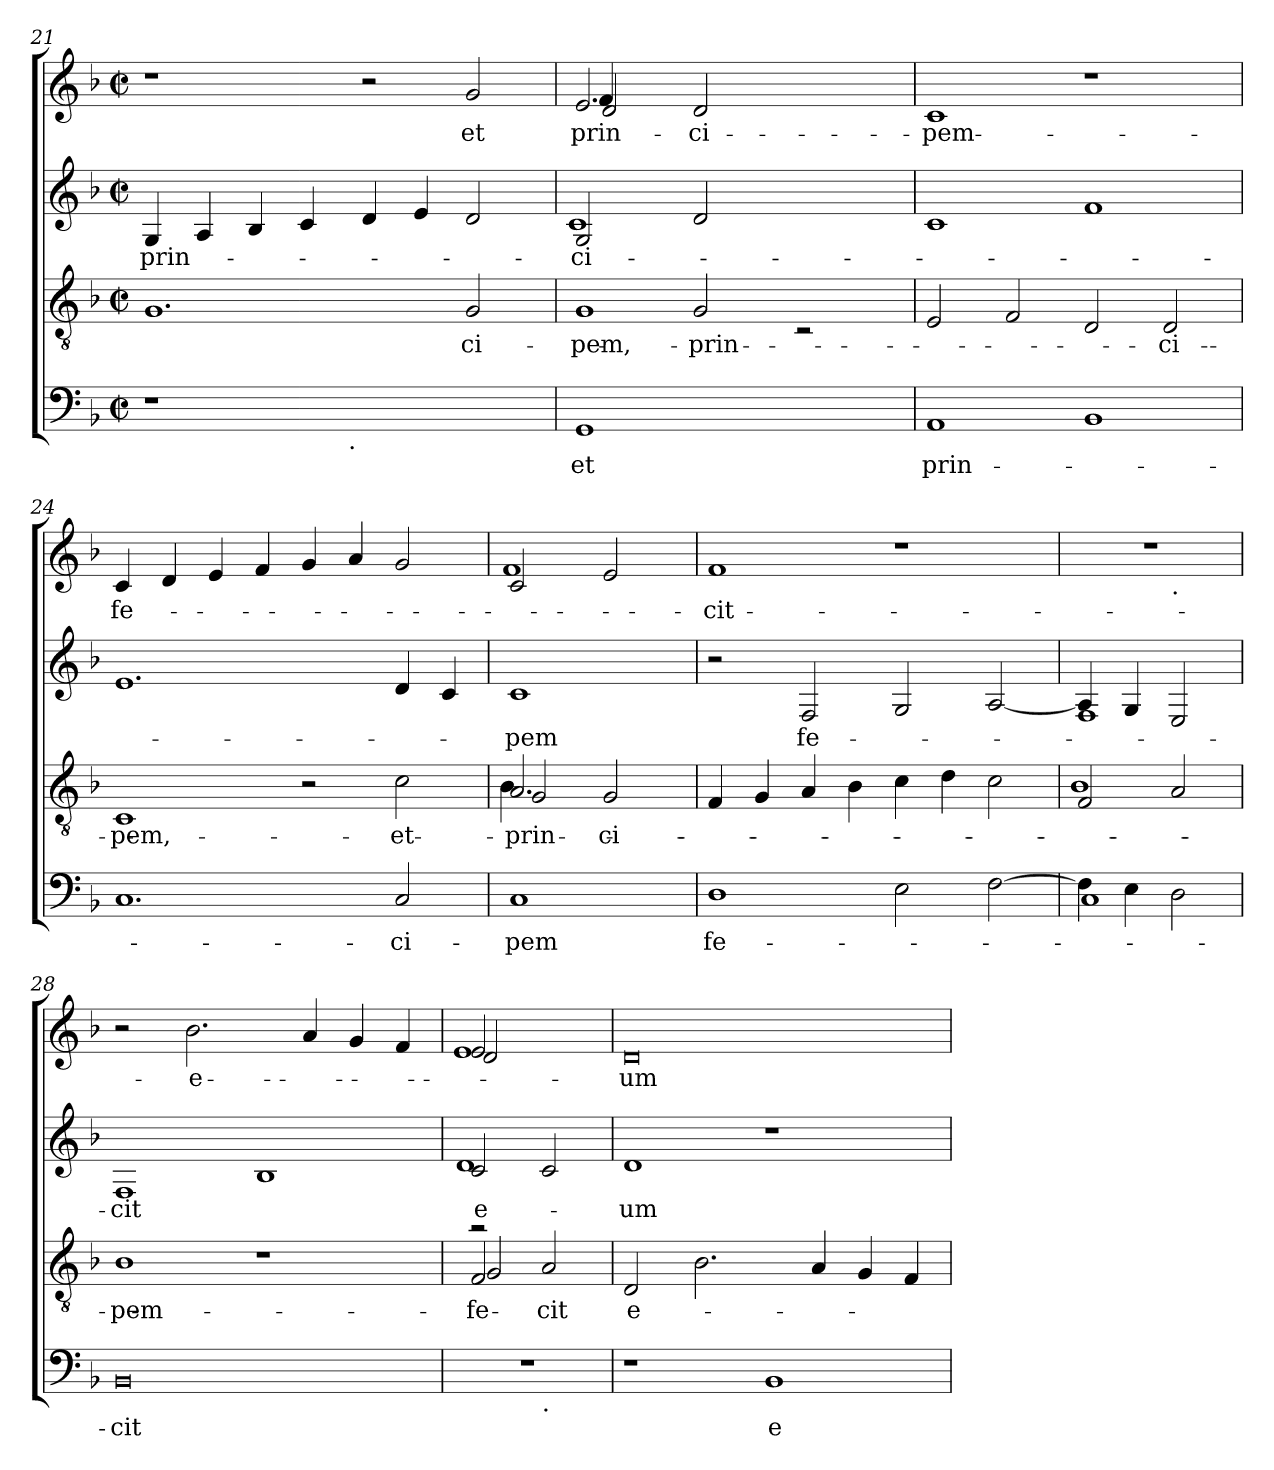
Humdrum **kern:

**kern	**text	**kern	**text	**kern	**text	**kern	**text
*part4	*part4	*part3	*part3	*part2	*part2	*part1	*part1
*staff4	*staff4	*staff3	*staff3	*staff2	*staff2	*staff1	*staff1
*clefF4	*	*clefGv2	*	*clefG2	*	*clefG2	*
*k[b-]	*	*k[b-]	*	*k[b-]	*	*k[b-]	*
*F:	*	*F:	*	*F:	*	*F:	*
*M2/2	*	*M2/2	*	*M2/2	*	*M2/2	*
*met(c|)	*	*met(c|)	*	*met(c|)	*	*met(c|)	*
=21	=21	=21	=21	=21	=21	=21	=21
!	!	!	!	!	!LO:LY:b	!	!
*^	*	*	*	*	*	*	*
1r	2ryy	.	1.G	.	4G/	prin-	1r	.
.	.	.	.	.	4A/	.	.	.
.	4...ryy	.	.	.	4B-/	.	.	.
.	.	.	.	.	4c/	.	.	.
!	!LO:TX:b:t=.	!	!	!	!	!	!	!
.	1ryy	.	.	.	.	.	.	.
1ryy	.	.	.	.	4d/	.	2r	.
.	.	.	.	.	4e/	.	.	.
!	!	!	!	!LO:LY:b	!	!	!	!LO:LY:b
.	.	.	2G/	-ci-	2d/	.	2g/	et
.	32ryy	.	.	.	.	.	.	.
!!LO:PB:g=z
=22	=22	=22	=22	=22	=22	=22	=22	=22
!	!	!LO:LY:b	!	!LO:LY:b	!	!LO:LY:b	!	!LO:LY:b
*	*	*	*^	*	*^	*	*^	*
*v	*v	*	*	*^	*	*	*	*	*	*^	*
1GG	et	16ryy	1G	2ryy	-pem,	2G/	1c	-ci-	2.e/	4f/	2d/	prin-
.	.	1ryy	.	.	.	.	.	.	.	.	.	.
.	.	.	.	.	.	.	.	.	.	2ryy	.	.
!	!	!	!	!	!LO:LY:b	!	!	!	!	!	!	!LO:LY:b
.	.	.	.	2G/	prin-	2d/	.	.	.	.	2d/	-ci-
.	.	.	.	.	.	.	.	.	2ryy	2.ryy	.	.
2ryy	.	.	2rC	2ryy	.	2ryy	2ryy	.	.	.	2ryy	.
.	.	4..ryy	.	.	.	.	.	.	.	.	.	.
.	.	.	.	.	.	.	.	.	4ryy	.	.	.
*	*	*v	*v	*v	*	*	*	*	*v	*v	*v	*
*	*	*	*	*v	*v	*	*	*
=23	=23	=23	=23	=23	=23	=23	=23
!	!LO:LY:b	!	!	!	!	!	!LO:LY:b
1AA	prin-	2E/	.	1c	.	1c	-pem
.	.	2F/	.	.	.	.	.
1BB-	.	2D/	.	1f	.	1r	.
!	!	!	!LO:LY:b	!	!	!	!
.	.	2D/	-ci-	.	.	.	.
=24	=24	=24	=24	=24	=24	=24	=24
!	!	!	!LO:LY:b	!	!	!	!LO:LY:b
1.C	.	1C	-pem,	1.e	.	4c/	fe-
.	.	.	.	.	.	4d/	.
.	.	.	.	.	.	4e/	.
.	.	.	.	.	.	4f/	.
.	.	2r	.	.	.	4g/	.
.	.	.	.	.	.	4a/	.
!	!LO:LY:b	!	!LO:LY:b	!	!	!	!
2C/	-ci-	2c\	et	4d/	.	2g/	.
.	.	.	.	4c/	.	.	.
=25	=25	=25	=25	=25	=25	=25	=25
!	!LO:LY:b	!	!LO:LY:b	!	!LO:LY:b	!	!
*	*	*^	*	*	*	*^	*
*	*	*	*^	*	*	*	*	*	*
1C	-pem	2.A/	4B-\	2G/	prin-	1c	-pem	2c/	1f	.
.	.	.	2.ryy	.	.	.	.	.	.	.
!	!	!	!	!	!LO:LY:b	!	!	!	!	!
.	.	.	.	2G/	-ci-	.	.	2e/	.	.
.	.	4ryy	.	.	.	.	.	.	.	.
*	*	*v	*v	*v	*	*	*	*v	*v	*
=26	=26	=26	=26	=26	=26	=26	=26
!	!LO:LY:b	!	!	!	!	!	!LO:LY:b
1D	fe-	4F/	.	2r	.	1f	-cit
.	.	4G/	.	.	.	.	.
!	!	!	!	!	!LO:LY:b	!	!
.	.	4A/	.	2F/	fe-	.	.
.	.	4B-\	.	.	.	.	.
2E\	.	4c\	.	2G/	.	1r	.
.	.	4d\	.	.	.	.	.
[>2F\	.	2c\	.	[<2A/	.	.	.
=27	=27	=27	=27	=27	=27	=27	=27
*^	*	*^	*	*^	*	*^	*
4F\]	1C	.	2F/	1B-	.	4A/]	1F	.	1r	2ryy	.
4E\	.	.	.	.	.	4G/	.	.	.	.	.
!	!	!	!	!	!	!	!	!	!	!LO:TX:b:t=.	!
2D\	.	.	2A/	.	.	2E/	.	.	.	2ryy	.
*v	*v	*	*	*	*	*v	*v	*	*	*	*
*	*	*v	*v	*	*	*	*	*	*
!!LO:LB:g=z
=28	=28	=28	=28	=28	=28	=28	=28	=28
!	!LO:LY:b:rj	!	!LO:LY:b	!	!LO:LY:b	!	!	!
*	*	*	*	*	*	*v	*v	*
0BB-	-cit	1B-	-pem	1F	-cit	2r	.
!	!	!	!	!	!	!	!LO:LY:b
.	.	.	.	.	.	2.b-\	e-
.	.	1r	.	1B-	.	.	.
.	.	.	.	.	.	4a/	.
.	.	.	.	.	.	4g/	.
.	.	.	.	.	.	4f/	.
=29	=29	=29	=29	=29	=29	=29	=29
*	*	*^	*	*	*	*	*
!	!	!	!	!LO:LY:b	!	!LO:LY:b	!	!
*^	*	*	*^	*	*^	*	*^	*
*	*	*	*	*	*	*	*	*	*	*	*^	*
1r	2ryy	.	2ra	2F/	2G/	fe-	2c/	1d	e-	2e/	2d/	1e	.
!	!LO:TX:b:t=.	!	!	!	!	!	!	!	!	!	!	!	!
!	!	!	!	!	!	!LO:LY:b	!	!	!	!	!	!	!
.	2ryy	.	2ryy	2ryy	2A/	-cit	2c/	.	.	2ryy	2ryy	.	.
*	*	*	*	*	*	*	*v	*v	*	*	*	*	*
*	*	*	*	*	*	*	*	*	*	*v	*v	*
=30	=30	=30	=30	=30	=30	=30	=30	=30	=30	=30	=30
!	!	!	!	!	!	!LO:LY:b	!	!LO:LY:b	!	!	!LO:LY:b
*v	*v	*	*	*	*	*	*	*	*v	*v	*
*	*	*v	*v	*v	*	*	*	*	*
1r	.	2D/	e-	1d	-um	0d	-um
.	.	2.B-\	.	.	.	.	.
!	!LO:LY:b:rj	!	!	!	!	!	!
1BB-	e-	.	.	1r	.	.	.
.	.	4A/	.	.	.	.	.
.	.	4G/	.	.	.	.	.
.	.	4F/	.	.	.	.	.
=	=	=	=	=	=	=	=
*-	*-	*-	*-	*-	*-	*-	*-
